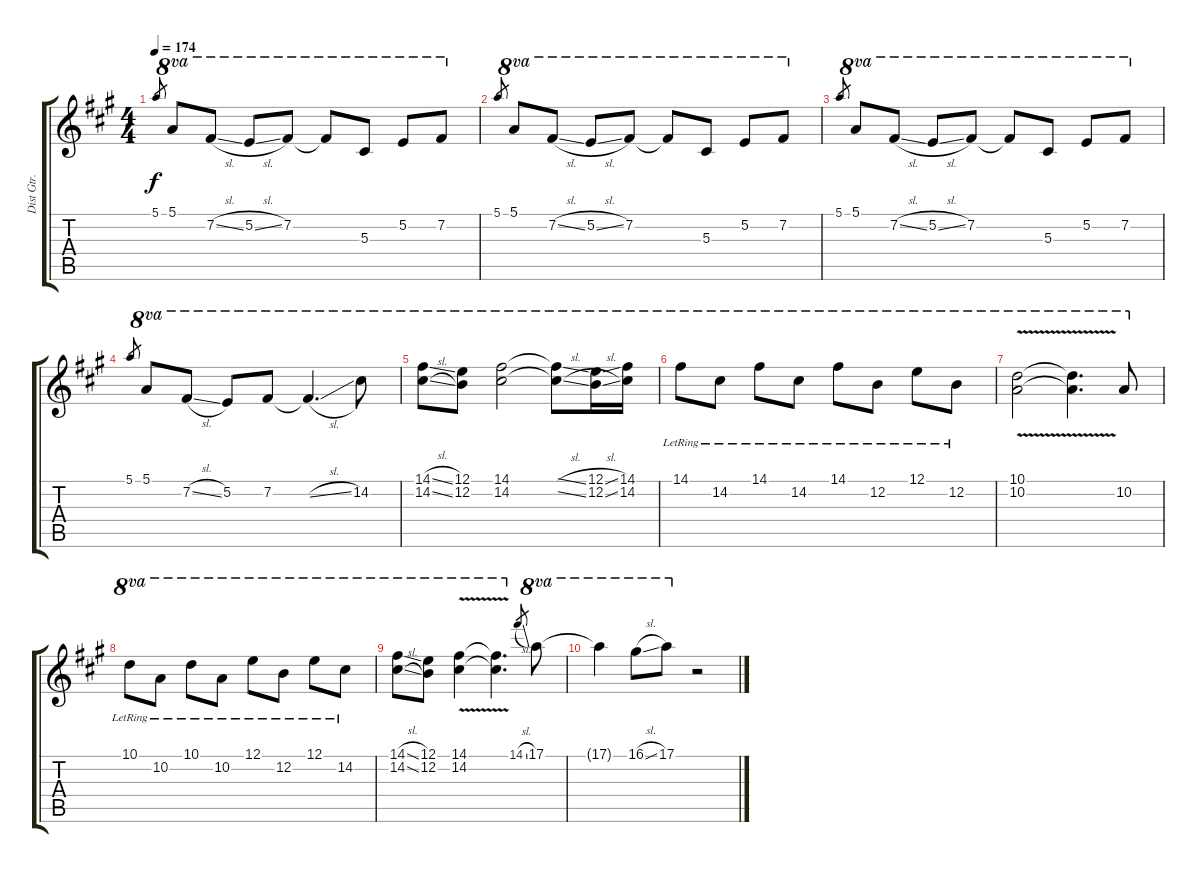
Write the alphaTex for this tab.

\track ("Dist Gtr. Open E Tuning" "Dist Gtr. ") {instrument distortionguitar}
\staff {score tabs}
\tuning (E4 B3 Ab3 E3 B2 E2) {hide}
\ts (4 4)
\tempo 174
\clef g2
\ks a
5.1.8{gr dy f} 5.1.8{ot 8va} 7.2{sl}.8{ot 8va} 5.2{sl}.8{ot 8va} 7.2.8{ot 8va} 7.2{t}.8{ot 8va} 5.3.8{ot 8va} 5.2.8{ot 8va} 7.2.8{ot 8va} |
5.1.8{gr} 5.1.8{ot 8va} 7.2{sl}.8{ot 8va} 5.2{sl}.8{ot 8va} 7.2.8{ot 8va} 7.2{t}.8{ot 8va} 5.3.8{ot 8va} 5.2.8{ot 8va} 7.2.8{ot 8va} |
5.1.8{gr} 5.1.8{ot 8va} 7.2{sl}.8{ot 8va} 5.2{sl}.8{ot 8va} 7.2.8{ot 8va} 7.2{t}.8{ot 8va} 5.3.8{ot 8va} 5.2.8{ot 8va} 7.2.8{ot 8va} |
5.1.8{gr} 5.1.8{ot 8va} 7.2{sl}.8{ot 8va} 5.2.8{ot 8va} 7.2.8{ot 8va} 7.2{sl t}.4{d ot 8va} 14.2.8{ot 8va} |
(14.1{sl} 14.2{sl}).8{ot 8va} (12.1 12.2).8{ot 8va} (14.1 14.2).2{ot 8va} (14.1{sl t} 14.2{sl t}).8{ot 8va} (12.1{sl} 12.2{sl}).16{ot 8va} (14.1 14.2).16{ot 8va} |
14.1{lr}.8{ot 8va} 14.2{lr}.8{ot 8va} 14.1{lr}.8{ot 8va} 14.2{lr}.8{ot 8va} 14.1{lr}.8{ot 8va} 12.2{lr}.8{ot 8va} 12.1{lr}.8{ot 8va} 12.2{lr}.8{ot 8va} |
(10.1{v} 10.2{v}).2{ot 8va} (10.1{v t} 10.2{v t}).4{d ot 8va} 10.2.8{ot 8va} |
10.1{lr}.8{ot 8va} 10.2{lr}.8{ot 8va} 10.1{lr}.8{ot 8va} 10.2{lr}.8{ot 8va} 12.1{lr}.8{ot 8va} 12.2{lr}.8{ot 8va} 12.1{lr}.8{ot 8va} 14.2{lr}.8{ot 8va} |
(14.1{sl} 14.2{sl}).8{ot 8va} (12.1 12.2).8{ot 8va} (14.1{v} 14.2{v}).4{ot 8va} (14.1{v t} 14.2{v t}).4{d ot 8va} 14.1{sl}.8{gr} 17.1.8{ot 8va} |
17.1{t}.4{ot 8va} 16.1{sl}.8{ot 8va} 17.1.8{ot 8va} r.2
